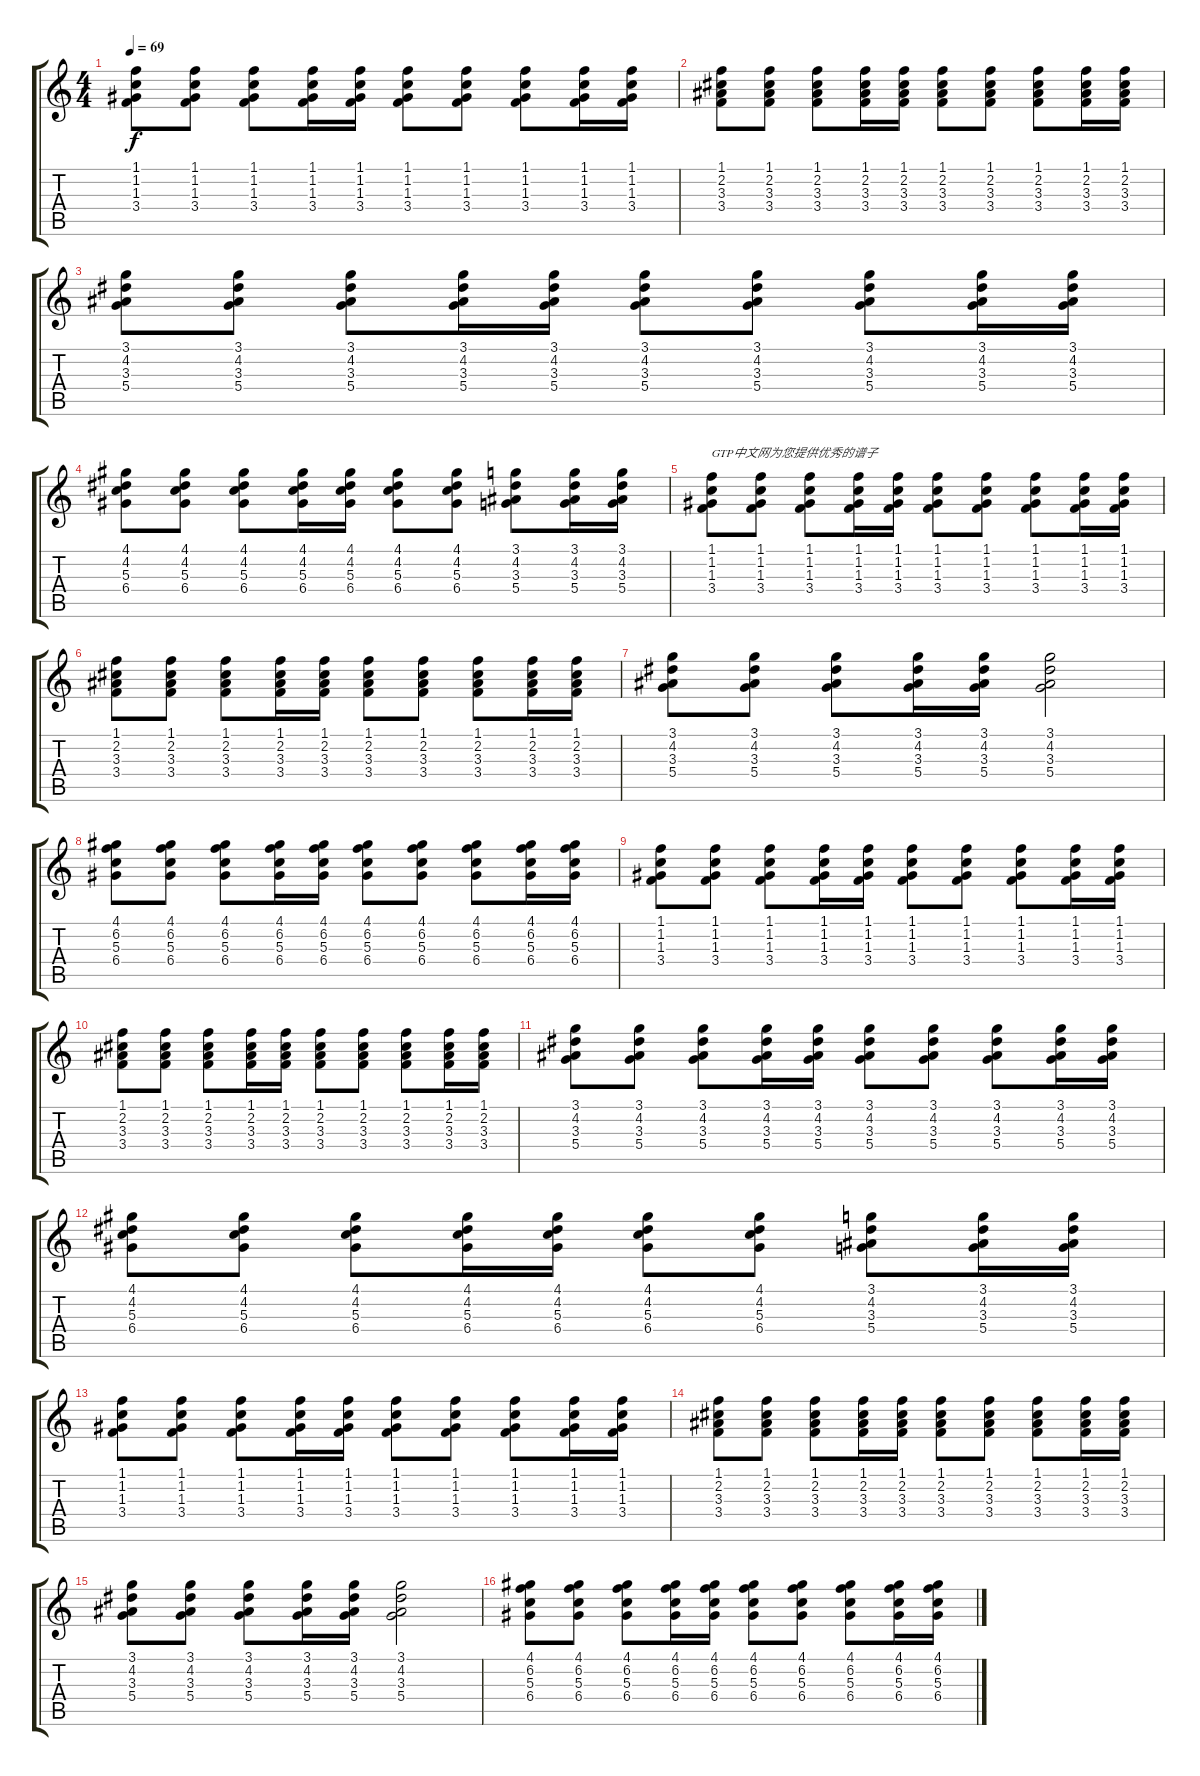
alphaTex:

\track "" {instrument acousticguitarsteel}
\staff {score tabs}
\tuning (E4 B3 G3 D3 A2 E2) {hide}
\ts (4 4)
\tempo 69
\clef g2
\ks c
(1.1 1.2 1.3 3.4).8{dy f instrument acousticguitarsteel} (1.1 1.2 1.3 3.4).8 (1.1 1.2 1.3 3.4).8 (1.1 1.2 1.3 3.4).16 (1.1 1.2 1.3 3.4).16 (1.1 1.2 1.3 3.4).8 (1.1 1.2 1.3 3.4).8 (1.1 1.2 1.3 3.4).8 (1.1 1.2 1.3 3.4).16 (1.1 1.2 1.3 3.4).16 |
(1.1 2.2 3.3 3.4).8 (1.1 2.2 3.3 3.4).8 (1.1 2.2 3.3 3.4).8 (1.1 2.2 3.3 3.4).16 (1.1 2.2 3.3 3.4).16 (1.1 2.2 3.3 3.4).8 (1.1 2.2 3.3 3.4).8 (1.1 2.2 3.3 3.4).8 (1.1 2.2 3.3 3.4).16 (1.1 2.2 3.3 3.4).16 |
(3.1 4.2 3.3 5.4).8 (3.1 4.2 3.3 5.4).8 (3.1 4.2 3.3 5.4).8 (3.1 4.2 3.3 5.4).16 (3.1 4.2 3.3 5.4).16 (3.1 4.2 3.3 5.4).8 (3.1 4.2 3.3 5.4).8 (3.1 4.2 3.3 5.4).8 (3.1 4.2 3.3 5.4).16 (3.1 4.2 3.3 5.4).16 |
(4.1 4.2 5.3 6.4).8 (4.1 4.2 5.3 6.4).8 (4.1 4.2 5.3 6.4).8 (4.1 4.2 5.3 6.4).16 (4.1 4.2 5.3 6.4).16 (4.1 4.2 5.3 6.4).8 (4.1 4.2 5.3 6.4).8 (3.1 4.2 3.3 5.4).8 (3.1 4.2 3.3 5.4).16 (3.1 4.2 3.3 5.4).16 |
(1.1 1.2 1.3 3.4).8{txt "GTP中文网为您提供优秀的谱子"} (1.1 1.2 1.3 3.4).8 (1.1 1.2 1.3 3.4).8 (1.1 1.2 1.3 3.4).16 (1.1 1.2 1.3 3.4).16 (1.1 1.2 1.3 3.4).8 (1.1 1.2 1.3 3.4).8 (1.1 1.2 1.3 3.4).8 (1.1 1.2 1.3 3.4).16 (1.1 1.2 1.3 3.4).16 |
(1.1 2.2 3.3 3.4).8 (1.1 2.2 3.3 3.4).8 (1.1 2.2 3.3 3.4).8 (1.1 2.2 3.3 3.4).16 (1.1 2.2 3.3 3.4).16 (1.1 2.2 3.3 3.4).8 (1.1 2.2 3.3 3.4).8 (1.1 2.2 3.3 3.4).8 (1.1 2.2 3.3 3.4).16 (1.1 2.2 3.3 3.4).16 |
(3.1 4.2 3.3 5.4).8 (3.1 4.2 3.3 5.4).8 (3.1 4.2 3.3 5.4).8 (3.1 4.2 3.3 5.4).16 (3.1 4.2 3.3 5.4).16 (3.1 4.2 3.3 5.4).2 |
(4.1 6.2 5.3 6.4).8 (4.1 6.2 5.3 6.4).8 (4.1 6.2 5.3 6.4).8 (4.1 6.2 5.3 6.4).16 (4.1 6.2 5.3 6.4).16 (4.1 6.2 5.3 6.4).8 (4.1 6.2 5.3 6.4).8 (4.1 6.2 5.3 6.4).8 (4.1 6.2 5.3 6.4).16 (4.1 6.2 5.3 6.4).16 |
(1.1 1.2 1.3 3.4).8 (1.1 1.2 1.3 3.4).8 (1.1 1.2 1.3 3.4).8 (1.1 1.2 1.3 3.4).16 (1.1 1.2 1.3 3.4).16 (1.1 1.2 1.3 3.4).8 (1.1 1.2 1.3 3.4).8 (1.1 1.2 1.3 3.4).8 (1.1 1.2 1.3 3.4).16 (1.1 1.2 1.3 3.4).16 |
(1.1 2.2 3.3 3.4).8 (1.1 2.2 3.3 3.4).8 (1.1 2.2 3.3 3.4).8 (1.1 2.2 3.3 3.4).16 (1.1 2.2 3.3 3.4).16 (1.1 2.2 3.3 3.4).8 (1.1 2.2 3.3 3.4).8 (1.1 2.2 3.3 3.4).8 (1.1 2.2 3.3 3.4).16 (1.1 2.2 3.3 3.4).16 |
(3.1 4.2 3.3 5.4).8 (3.1 4.2 3.3 5.4).8 (3.1 4.2 3.3 5.4).8 (3.1 4.2 3.3 5.4).16 (3.1 4.2 3.3 5.4).16 (3.1 4.2 3.3 5.4).8 (3.1 4.2 3.3 5.4).8 (3.1 4.2 3.3 5.4).8 (3.1 4.2 3.3 5.4).16 (3.1 4.2 3.3 5.4).16 |
(4.1 4.2 5.3 6.4).8 (4.1 4.2 5.3 6.4).8 (4.1 4.2 5.3 6.4).8 (4.1 4.2 5.3 6.4).16 (4.1 4.2 5.3 6.4).16 (4.1 4.2 5.3 6.4).8 (4.1 4.2 5.3 6.4).8 (3.1 4.2 3.3 5.4).8 (3.1 4.2 3.3 5.4).16 (3.1 4.2 3.3 5.4).16 |
(1.1 1.2 1.3 3.4).8 (1.1 1.2 1.3 3.4).8 (1.1 1.2 1.3 3.4).8 (1.1 1.2 1.3 3.4).16 (1.1 1.2 1.3 3.4).16 (1.1 1.2 1.3 3.4).8 (1.1 1.2 1.3 3.4).8 (1.1 1.2 1.3 3.4).8 (1.1 1.2 1.3 3.4).16 (1.1 1.2 1.3 3.4).16 |
(1.1 2.2 3.3 3.4).8 (1.1 2.2 3.3 3.4).8 (1.1 2.2 3.3 3.4).8 (1.1 2.2 3.3 3.4).16 (1.1 2.2 3.3 3.4).16 (1.1 2.2 3.3 3.4).8 (1.1 2.2 3.3 3.4).8 (1.1 2.2 3.3 3.4).8 (1.1 2.2 3.3 3.4).16 (1.1 2.2 3.3 3.4).16 |
(3.1 4.2 3.3 5.4).8 (3.1 4.2 3.3 5.4).8 (3.1 4.2 3.3 5.4).8 (3.1 4.2 3.3 5.4).16 (3.1 4.2 3.3 5.4).16 (3.1 4.2 3.3 5.4).2 |
(4.1 6.2 5.3 6.4).8 (4.1 6.2 5.3 6.4).8 (4.1 6.2 5.3 6.4).8 (4.1 6.2 5.3 6.4).16 (4.1 6.2 5.3 6.4).16 (4.1 6.2 5.3 6.4).8 (4.1 6.2 5.3 6.4).8 (4.1 6.2 5.3 6.4).8 (4.1 6.2 5.3 6.4).16 (4.1 6.2 5.3 6.4).16
